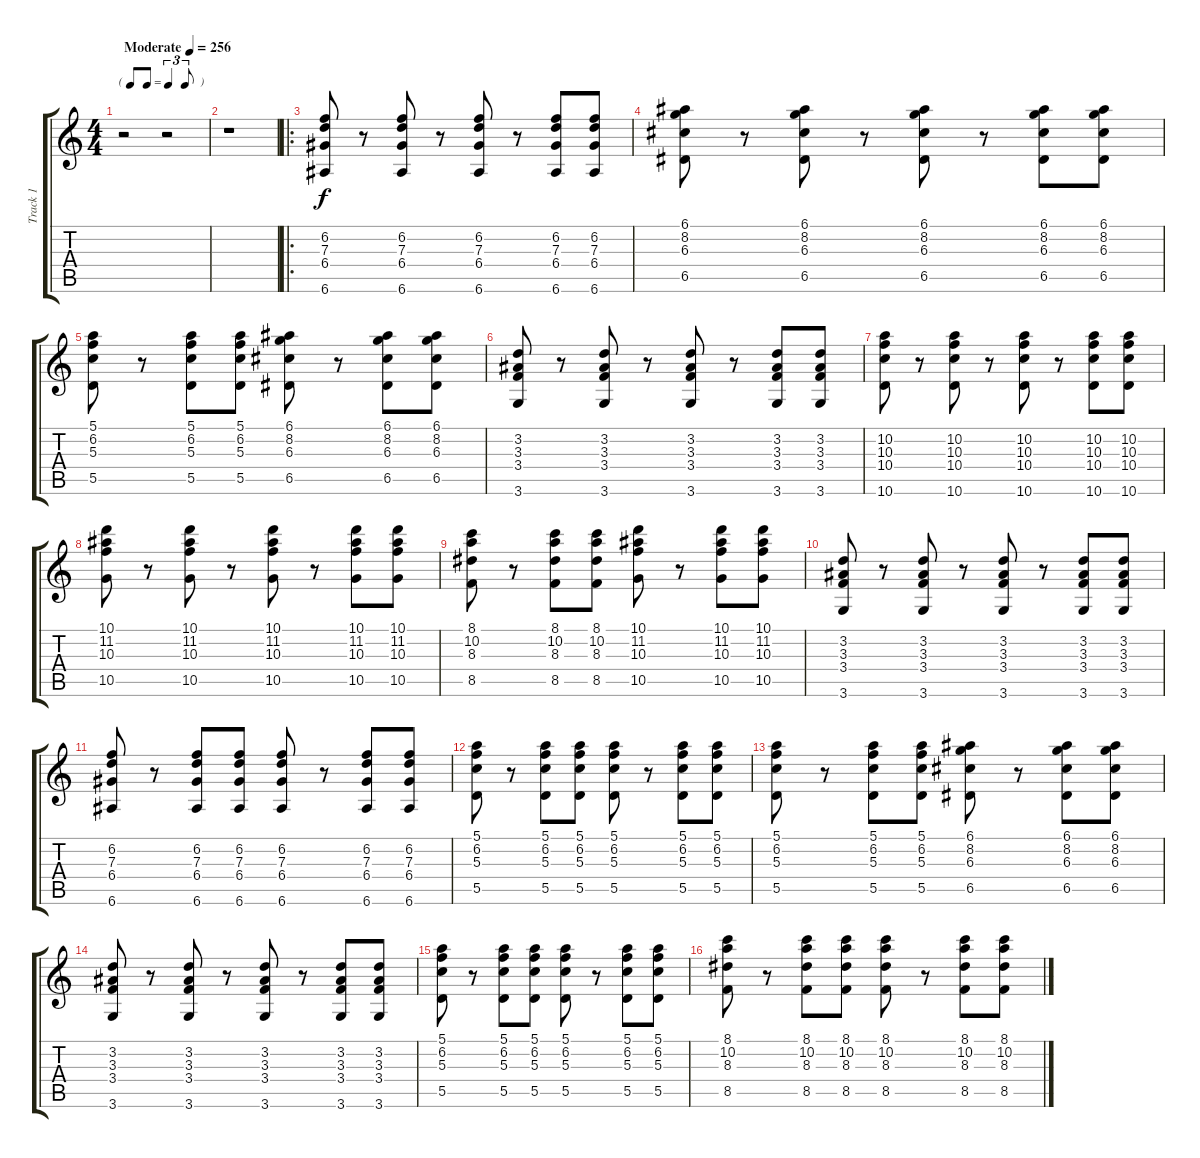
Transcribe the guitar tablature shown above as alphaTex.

\track ("Track 1" "Track 1") {instrument electricguitarjazz}
\staff {score tabs}
\tuning (E4 B3 G3 D3 A2 E2) {hide}
\ts (4 4)
\tf triplet8th
\tempo (256 "Moderate")
\clef g2
\ks c
r.2{dy f instrument electricguitarjazz} r.2 |
r.1 |
\ro
(6.2 7.3 6.4 6.6).8 r.8 (6.2 7.3 6.4 6.6).8 r.8 (6.2 7.3 6.4 6.6).8 r.8 (6.2 7.3 6.4 6.6).8 (6.2 7.3 6.4 6.6).8 |
(6.1 8.2 6.3 6.5).8 r.8 (6.1 8.2 6.3 6.5).8 r.8 (6.1 8.2 6.3 6.5).8 r.8 (6.1 8.2 6.3 6.5).8 (6.1 8.2 6.3 6.5).8 |
(5.1 6.2 5.3 5.5).8 r.8 (5.1 6.2 5.3 5.5).8 (5.1 6.2 5.3 5.5).8 (6.1 8.2 6.3 6.5).8 r.8 (6.1 8.2 6.3 6.5).8 (6.1 8.2 6.3 6.5).8 |
(3.2 3.3 3.4 3.6).8 r.8 (3.2 3.3 3.4 3.6).8 r.8 (3.2 3.3 3.4 3.6).8 r.8 (3.2 3.3 3.4 3.6).8 (3.2 3.3 3.4 3.6).8 |
(10.2 10.3 10.4 10.6).8 r.8 (10.2 10.3 10.4 10.6).8 r.8 (10.2 10.3 10.4 10.6).8 r.8 (10.2 10.3 10.4 10.6).8 (10.2 10.3 10.4 10.6).8 |
(10.1 11.2 10.3 10.5).8 r.8 (10.1 11.2 10.3 10.5).8 r.8 (10.1 11.2 10.3 10.5).8 r.8 (10.1 11.2 10.3 10.5).8 (10.1 11.2 10.3 10.5).8 |
(8.1 10.2 8.3 8.5).8 r.8 (8.1 10.2 8.3 8.5).8 (8.1 10.2 8.3 8.5).8 (10.1 11.2 10.3 10.5).8 r.8 (10.1 11.2 10.3 10.5).8 (10.1 11.2 10.3 10.5).8 |
(3.2 3.3 3.4 3.6).8 r.8 (3.2 3.3 3.4 3.6).8 r.8 (3.2 3.3 3.4 3.6).8 r.8 (3.2 3.3 3.4 3.6).8 (3.2 3.3 3.4 3.6).8 |
(6.2 7.3 6.4 6.6).8 r.8 (6.2 7.3 6.4 6.6).8 (6.2 7.3 6.4 6.6).8 (6.2 7.3 6.4 6.6).8 r.8 (6.2 7.3 6.4 6.6).8 (6.2 7.3 6.4 6.6).8 |
(5.1 6.2 5.3 5.5).8 r.8 (5.1 6.2 5.3 5.5).8 (5.1 6.2 5.3 5.5).8 (5.1 6.2 5.3 5.5).8 r.8 (5.1 6.2 5.3 5.5).8 (5.1 6.2 5.3 5.5).8 |
(5.1 6.2 5.3 5.5).8 r.8 (5.1 6.2 5.3 5.5).8 (5.1 6.2 5.3 5.5).8 (6.1 8.2 6.3 6.5).8 r.8 (6.1 8.2 6.3 6.5).8 (6.1 8.2 6.3 6.5).8 |
(3.2 3.3 3.4 3.6).8 r.8 (3.2 3.3 3.4 3.6).8 r.8 (3.2 3.3 3.4 3.6).8 r.8 (3.2 3.3 3.4 3.6).8 (3.2 3.3 3.4 3.6).8 |
(5.1 6.2 5.3 5.5).8 r.8 (5.1 6.2 5.3 5.5).8 (5.1 6.2 5.3 5.5).8 (5.1 6.2 5.3 5.5).8 r.8 (5.1 6.2 5.3 5.5).8 (5.1 6.2 5.3 5.5).8 |
(8.1 10.2 8.3 8.5).8 r.8 (8.1 10.2 8.3 8.5).8 (8.1 10.2 8.3 8.5).8 (8.1 10.2 8.3 8.5).8 r.8 (8.1 10.2 8.3 8.5).8 (8.1 10.2 8.3 8.5).8
